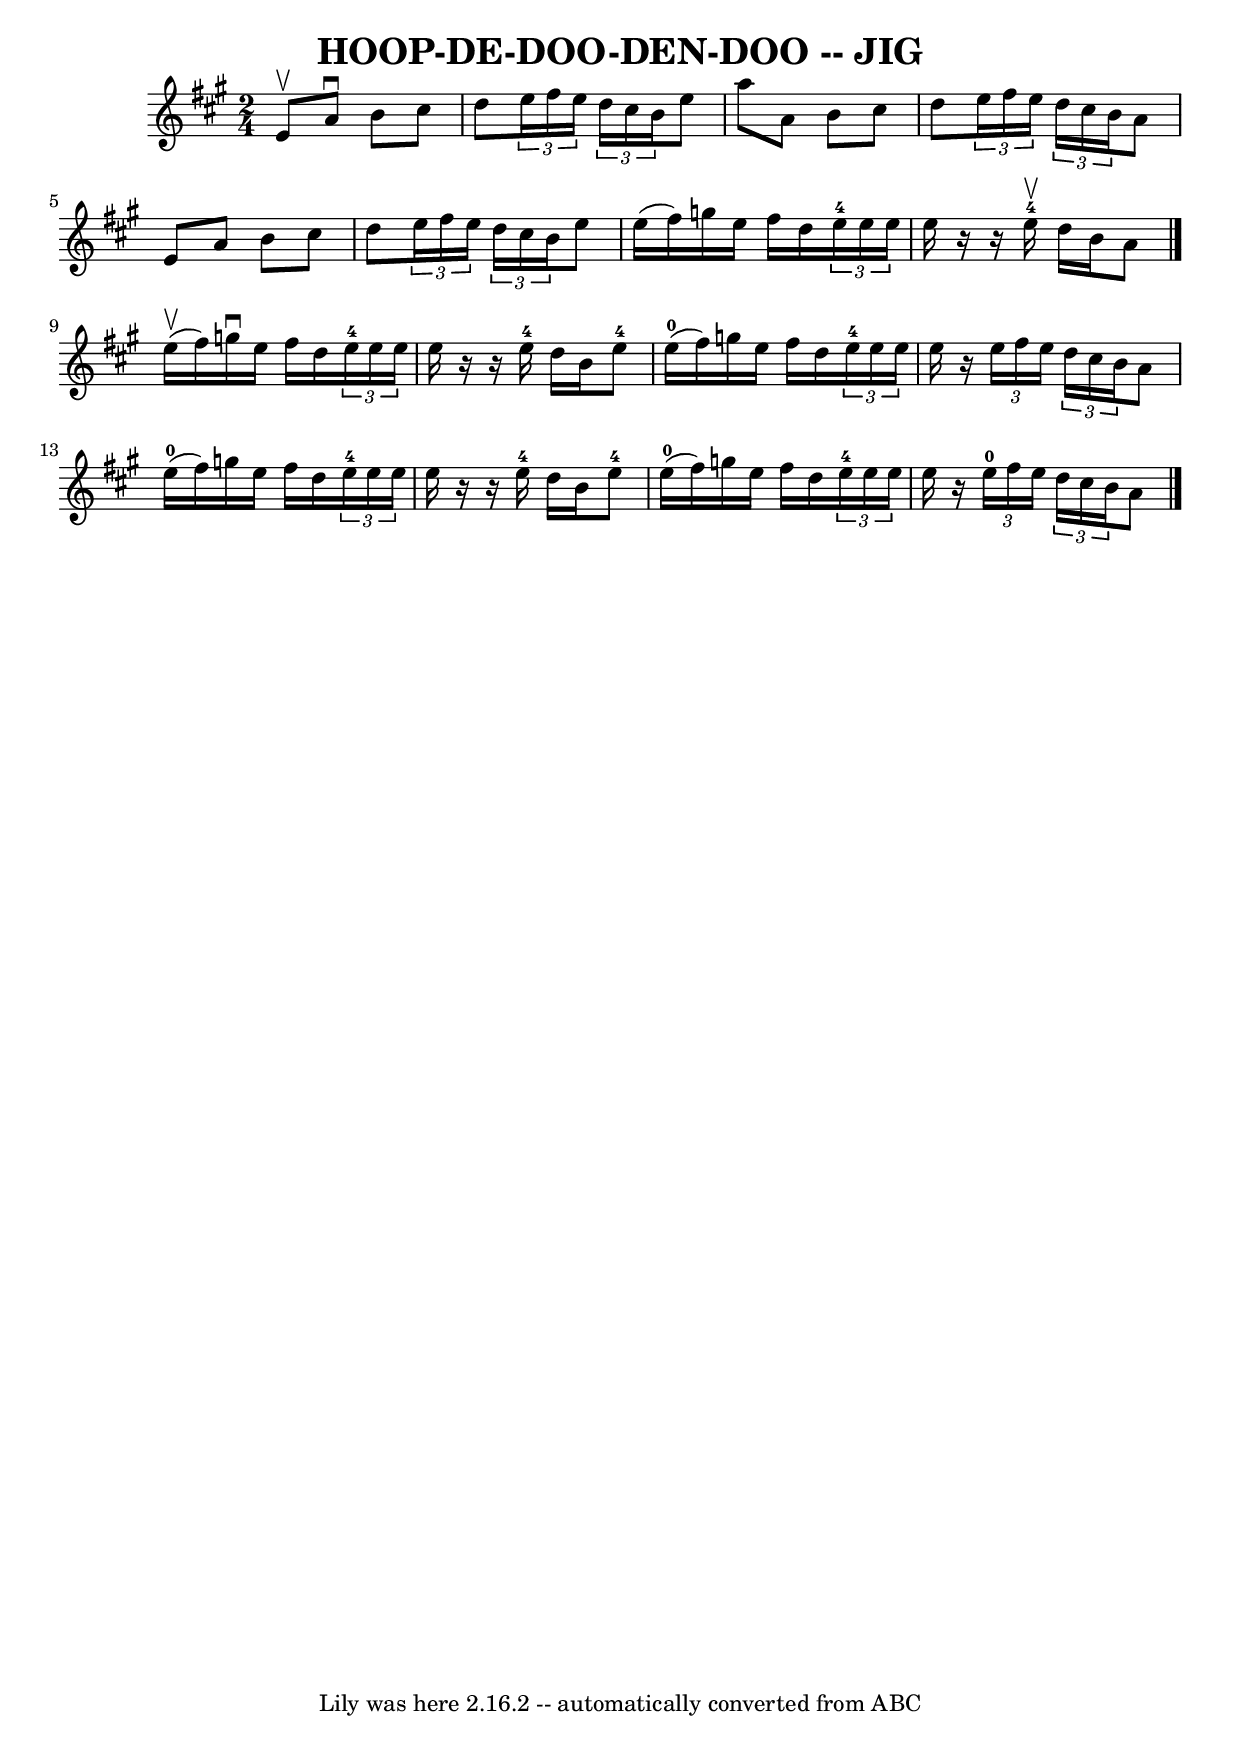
\version "2.16.2"
\include "Mammoth.ily"
\header {
  %% book = "Ryan's Mammoth Collection of Fiddle Tunes"
  crossRefNumber = "1"
  footnotes = ""
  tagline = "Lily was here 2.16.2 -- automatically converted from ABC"
  title = "HOOP-DE-DOO-DEN-DOO -- JIG"

}
voicedefault =  {


  \time 2/4 
  \key a \major
  e'8^\upbow       |
  a'8^\downbow b'8    
  cis''8 d''8    |
  \times 2/3 { e''16 fis''16 e''16  
	     }   
  \times 2/3 { d''16 cis''16 b'16  
	     } e''8 a''8    |
  a'8    
  b'8 cis''8 d''8    |
  \times 2/3 { e''16 fis''16 e''16  
	     } 
  \times 2/3 { d''16 cis''16 b'16  
	     } a'8 e'8        |
  a'8 
  b'8 cis''8 d''8    |
  \times 2/3 { e''16 fis''16 e''16 
	       
	     }   \times 2/3 { d''16 cis''16 b'16  
			    } e''8 e''16 (fis''16) 
  |
  g''16 e''16 fis''16 d''16    \times 2/3 { e''16-4  
					    e''16 e''16  
					  } e''16    r16   |
  r16 e''16-4^\upbow d''16  
  b'16 a'8    \bar "|." e''16 (^\upbow fis''16)       |
  
  g''16^\downbow e''16 fis''16 d''16    \times 2/3 { e''16-4   
						     e''16 e''16  
						   } e''16    r16   |
  r16 e''16-4 d''16 b'16  
  e''8-4 e''16-0(fis''16)       |
  g''16 e''16    
  fis''16 d''16    \times 2/3 { e''16-4 e''16 e''16  
			      } e''16    
  r16   |
  \times 2/3 { e''16 fis''16 e''16  
	     }   \times 2/3 {   
	       d''16 cis''16 b'16  
	     } a'8 e''16-0(fis''16)       |
  
  g''16 e''16 fis''16 d''16    \times 2/3 { e''16-4 e''16    
					    e''16  
					  } e''16    r16   |
  r16 e''16-4 d''16 b'16 e''8-4 e''16-0(fis''16)       |
  g''16 e''16 fis''16   
  d''16    \times 2/3 { e''16-4 e''16 e''16  
		      } e''16    r16   
  |
  \times 2/3 { e''16-0 fis''16 e''16  
	     }   \times 2/3 {   
	       d''16 cis''16 b'16  
	     } a'8    \bar "|."   

}

\score{
  <<

    \context Staff="default"
    {
      \voicedefault 
      
    }

  >>
  \layout {
    
  }
  \midi {
  }

}
